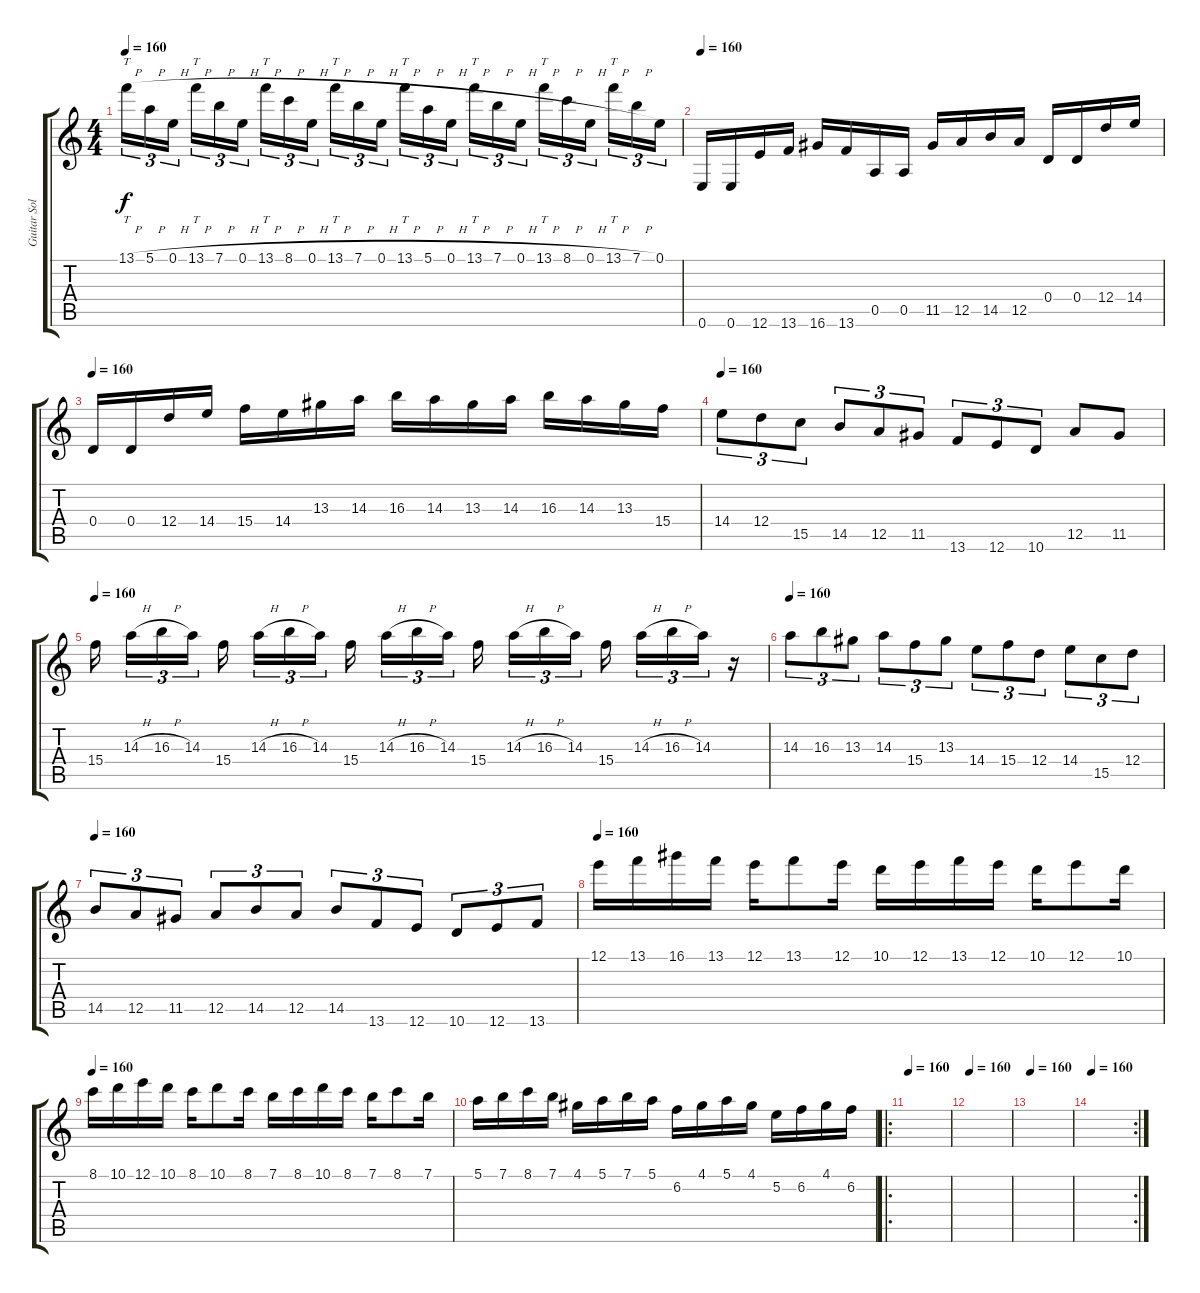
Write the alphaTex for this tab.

\track ("Guitar Solo" "Guitar Sol") {instrument overdrivenguitar}
\staff {score tabs}
\tuning (E4 B3 G3 D3 A2 E2) {hide}
\ts (4 4)
\tempo 160
\clef g2
\ks c
13.1{h}.16{tt tu (3 2) dy f} 5.1{h}.16{tu (3 2)} 0.1{h}.16{tu (3 2)} 13.1{h}.16{tt tu (3 2)} 7.1{h}.16{tu (3 2)} 0.1{h}.16{tu (3 2)} 13.1{h}.16{tt tu (3 2)} 8.1{h}.16{tu (3 2)} 0.1{h}.16{tu (3 2)} 13.1{h}.16{tt tu (3 2)} 7.1{h}.16{tu (3 2)} 0.1{h}.16{tu (3 2)} 13.1{h}.16{tt tu (3 2)} 5.1{h}.16{tu (3 2)} 0.1{h}.16{tu (3 2)} 13.1{h}.16{tt tu (3 2)} 7.1{h}.16{tu (3 2)} 0.1{h}.16{tu (3 2)} 13.1{h}.16{tt tu (3 2)} 8.1{h}.16{tu (3 2)} 0.1{h}.16{tu (3 2)} 13.1{h}.16{tt tu (3 2)} 7.1{h}.16{tu (3 2)} 0.1.16{tu (3 2)} |
\tempo 160
0.6.16{balance 16} 0.6.16 12.6.16 13.6.16 16.6.16 13.6.16 0.5.16 0.5.16 11.5.16 12.5.16 14.5.16 12.5.16 0.4.16 0.4.16 12.4.16 14.4.16 |
\tempo 160
0.4.16 0.4.16 12.4.16 14.4.16 15.4.16 14.4.16 13.3.16 14.3.16 16.3.16 14.3.16 13.3.16 14.3.16 16.3.16 14.3.16 13.3.16 15.4.16 |
\tempo 160
14.4.8{tu (3 2)} 12.4.8{tu (3 2)} 15.5.8{tu (3 2)} 14.5.8{tu (3 2)} 12.5.8{tu (3 2)} 11.5.8{tu (3 2)} 13.6.8{tu (3 2)} 12.6.8{tu (3 2)} 10.6.8{tu (3 2)} 12.5.8 11.5.8 |
\tempo 160
15.4.16 14.3{h}.16{tu (3 2)} 16.3{h}.16{tu (3 2)} 14.3.16{tu (3 2)} 15.4.16 14.3{h}.16{tu (3 2)} 16.3{h}.16{tu (3 2)} 14.3.16{tu (3 2)} 15.4.16 14.3{h}.16{tu (3 2)} 16.3{h}.16{tu (3 2)} 14.3.16{tu (3 2)} 15.4.16 14.3{h}.16{tu (3 2)} 16.3{h}.16{tu (3 2)} 14.3.16{tu (3 2)} 15.4.16 14.3{h}.16{tu (3 2)} 16.3{h}.16{tu (3 2)} 14.3.16{tu (3 2)} r.16 |
\tempo 160
14.3.8{tu (3 2)} 16.3.8{tu (3 2)} 13.3.8{tu (3 2)} 14.3.8{tu (3 2)} 15.4.8{tu (3 2)} 13.3.8{tu (3 2)} 14.4.8{tu (3 2)} 15.4.8{tu (3 2)} 12.4.8{tu (3 2)} 14.4.8{tu (3 2)} 15.5.8{tu (3 2)} 12.4.8{tu (3 2)} |
\tempo 160
14.5.8{tu (3 2)} 12.5.8{tu (3 2)} 11.5.8{tu (3 2)} 12.5.8{tu (3 2)} 14.5.8{tu (3 2)} 12.5.8{tu (3 2)} 14.5.8{tu (3 2)} 13.6.8{tu (3 2)} 12.6.8{tu (3 2)} 10.6.8{tu (3 2)} 12.6.8{tu (3 2)} 13.6.8{tu (3 2)} |
\tempo 160
12.1.16 13.1.16 16.1.16 13.1.16 12.1.16 13.1.8 12.1.16 10.1.16 12.1.16 13.1.16 12.1.16 10.1.16 12.1.8 10.1.16 |
\tempo 160
8.1.16 10.1.16 12.1.16 10.1.16 8.1.16 10.1.8 8.1.16 7.1.16 8.1.16 10.1.16 8.1.16 7.1.16 8.1.8 7.1.16 |
5.1.16 7.1.16 8.1.16 7.1.16 4.1.16 5.1.16 7.1.16 5.1.16 6.2.16 4.1.16 5.1.16 4.1.16 5.2.16 6.2.16 4.1.16 6.2.16 |
\ro
\tempo 160
|
\tempo 160
|
\tempo 160
|
\rc 2
\tempo 160
